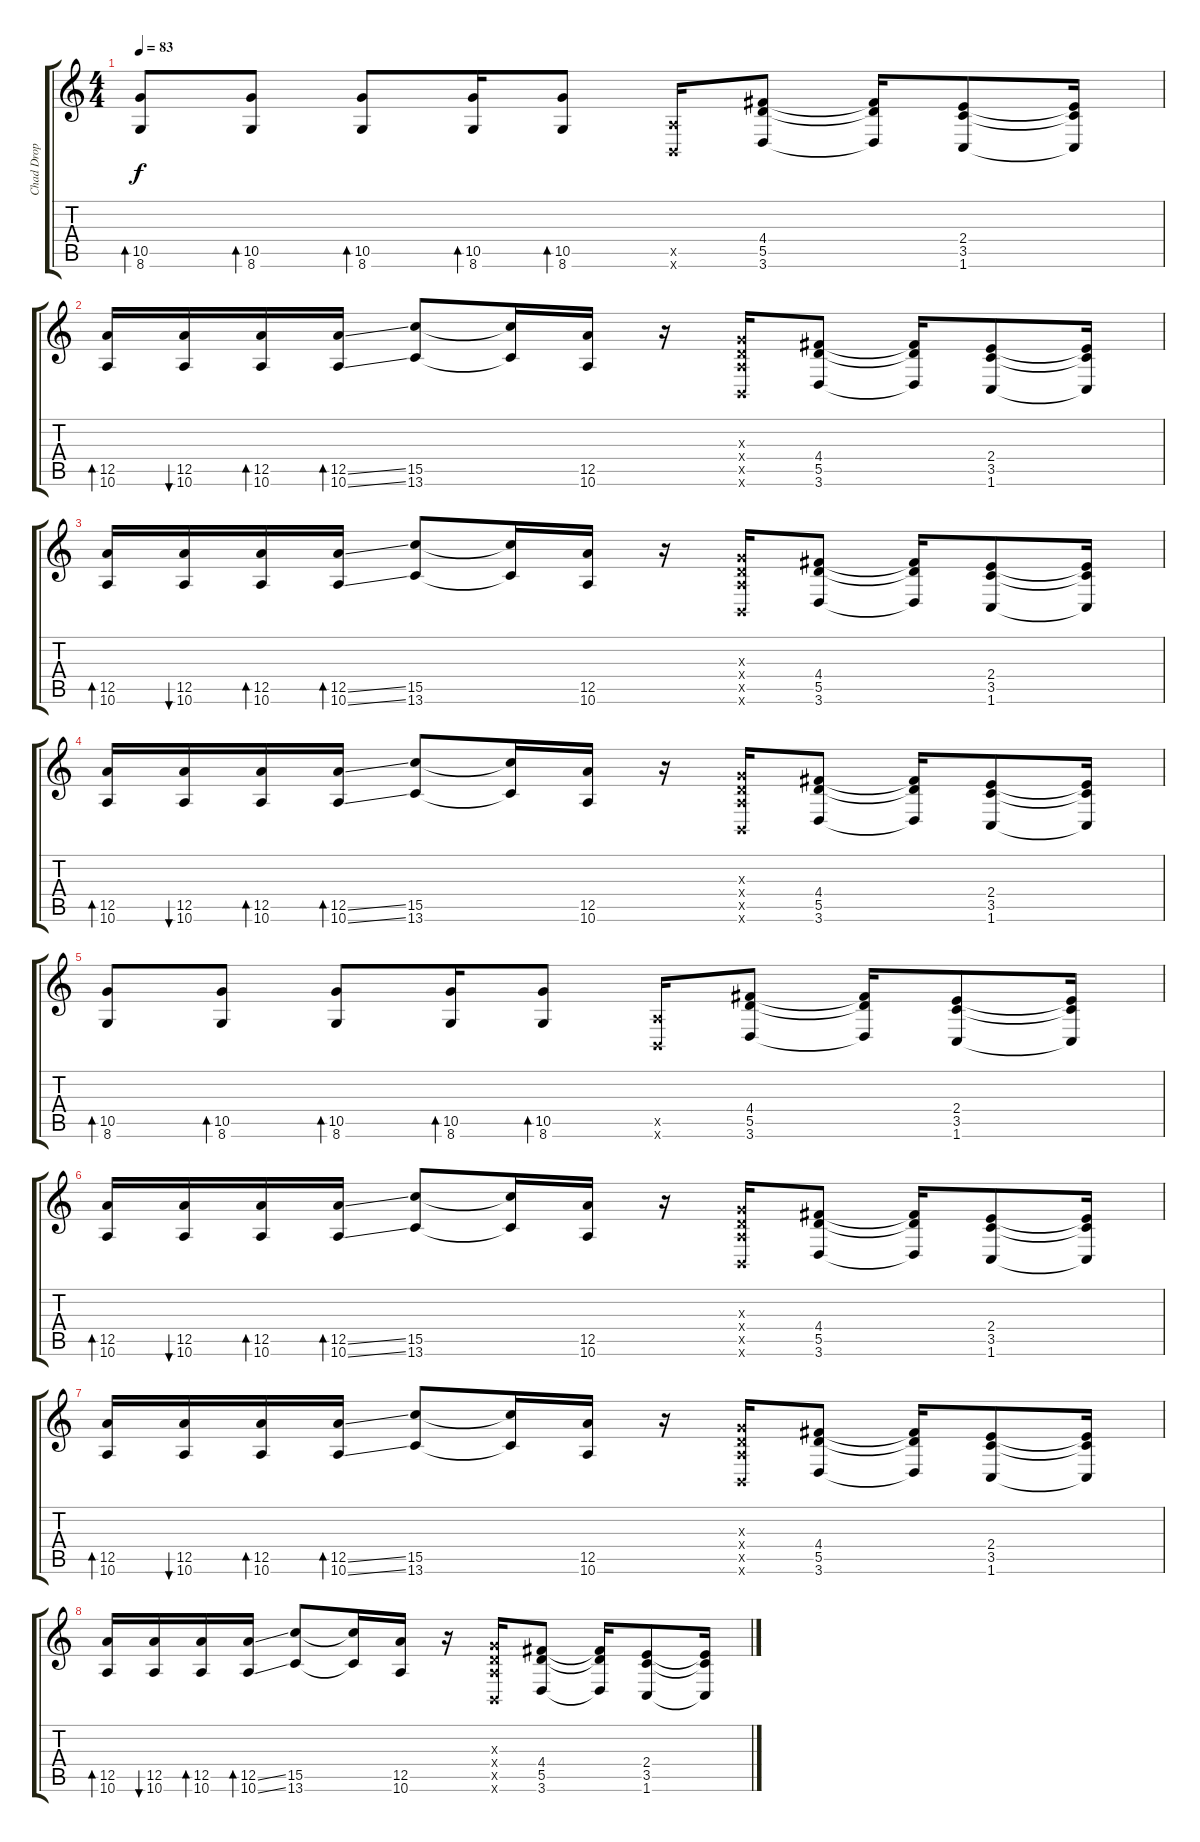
\track ("Chad Drop B" "Chad Drop ") {instrument distortionguitar}
\staff {score tabs}
\tuning (E4 B3 G3 D3 A2 B1) {hide}
\ts (4 4)
\tempo 83
\clef g2
\ks c
(10.5 8.6).8{bd 30 dy f} (10.5 8.6).8{bd 30} (10.5 8.6).8{bd 30} (10.5 8.6).16{bd 30} (10.5 8.6).8{bd 30} (0.5{x} 0.6{x}).16 (4.4 5.5 3.6).8 (4.4{t} 5.5{t} 3.6{t}).16 (2.4 3.5 1.6).8 (2.4{t} 3.5{t} 1.6{t}).16 |
(12.5 10.6).16{bd 30} (12.5 10.6).16{bu 30} (12.5 10.6).16{bd 30} (12.5{ss} 10.6{ss}).16{bd 30} (15.5 13.6).8 (15.5{t} 13.6{t}).16 (12.5 10.6).16 r.16 (0.3{x} 0.4{x} 0.5{x} 0.6{x}).16 (4.4 5.5 3.6).8 (4.4{t} 5.5{t} 3.6{t}).16 (2.4 3.5 1.6).8 (2.4{t} 3.5{t} 1.6{t}).16 |
(12.5 10.6).16{bd 30} (12.5 10.6).16{bu 30} (12.5 10.6).16{bd 30} (12.5{ss} 10.6{ss}).16{bd 30} (15.5 13.6).8 (15.5{t} 13.6{t}).16 (12.5 10.6).16 r.16 (0.3{x} 0.4{x} 0.5{x} 0.6{x}).16 (4.4 5.5 3.6).8 (4.4{t} 5.5{t} 3.6{t}).16 (2.4 3.5 1.6).8 (2.4{t} 3.5{t} 1.6{t}).16 |
(12.5 10.6).16{bd 30} (12.5 10.6).16{bu 30} (12.5 10.6).16{bd 30} (12.5{ss} 10.6{ss}).16{bd 30} (15.5 13.6).8 (15.5{t} 13.6{t}).16 (12.5 10.6).16 r.16 (0.3{x} 0.4{x} 0.5{x} 0.6{x}).16 (4.4 5.5 3.6).8 (4.4{t} 5.5{t} 3.6{t}).16 (2.4 3.5 1.6).8 (2.4{t} 3.5{t} 1.6{t}).16 |
(10.5 8.6).8{bd 30} (10.5 8.6).8{bd 30} (10.5 8.6).8{bd 30} (10.5 8.6).16{bd 30} (10.5 8.6).8{bd 30} (0.5{x} 0.6{x}).16 (4.4 5.5 3.6).8 (4.4{t} 5.5{t} 3.6{t}).16 (2.4 3.5 1.6).8 (2.4{t} 3.5{t} 1.6{t}).16 |
(12.5 10.6).16{bd 30} (12.5 10.6).16{bu 30} (12.5 10.6).16{bd 30} (12.5{ss} 10.6{ss}).16{bd 30} (15.5 13.6).8 (15.5{t} 13.6{t}).16 (12.5 10.6).16 r.16 (0.3{x} 0.4{x} 0.5{x} 0.6{x}).16 (4.4 5.5 3.6).8 (4.4{t} 5.5{t} 3.6{t}).16 (2.4 3.5 1.6).8 (2.4{t} 3.5{t} 1.6{t}).16 |
(12.5 10.6).16{bd 30} (12.5 10.6).16{bu 30} (12.5 10.6).16{bd 30} (12.5{ss} 10.6{ss}).16{bd 30} (15.5 13.6).8 (15.5{t} 13.6{t}).16 (12.5 10.6).16 r.16 (0.3{x} 0.4{x} 0.5{x} 0.6{x}).16 (4.4 5.5 3.6).8 (4.4{t} 5.5{t} 3.6{t}).16 (2.4 3.5 1.6).8 (2.4{t} 3.5{t} 1.6{t}).16 |
(12.5 10.6).16{bd 30} (12.5 10.6).16{bu 30} (12.5 10.6).16{bd 30} (12.5{ss} 10.6{ss}).16{bd 30} (15.5 13.6).8 (15.5{t} 13.6{t}).16 (12.5 10.6).16 r.16 (0.3{x} 0.4{x} 0.5{x} 0.6{x}).16 (4.4 5.5 3.6).8 (4.4{t} 5.5{t} 3.6{t}).16 (2.4 3.5 1.6).8 (2.4{t} 3.5{t} 1.6{t}).16
